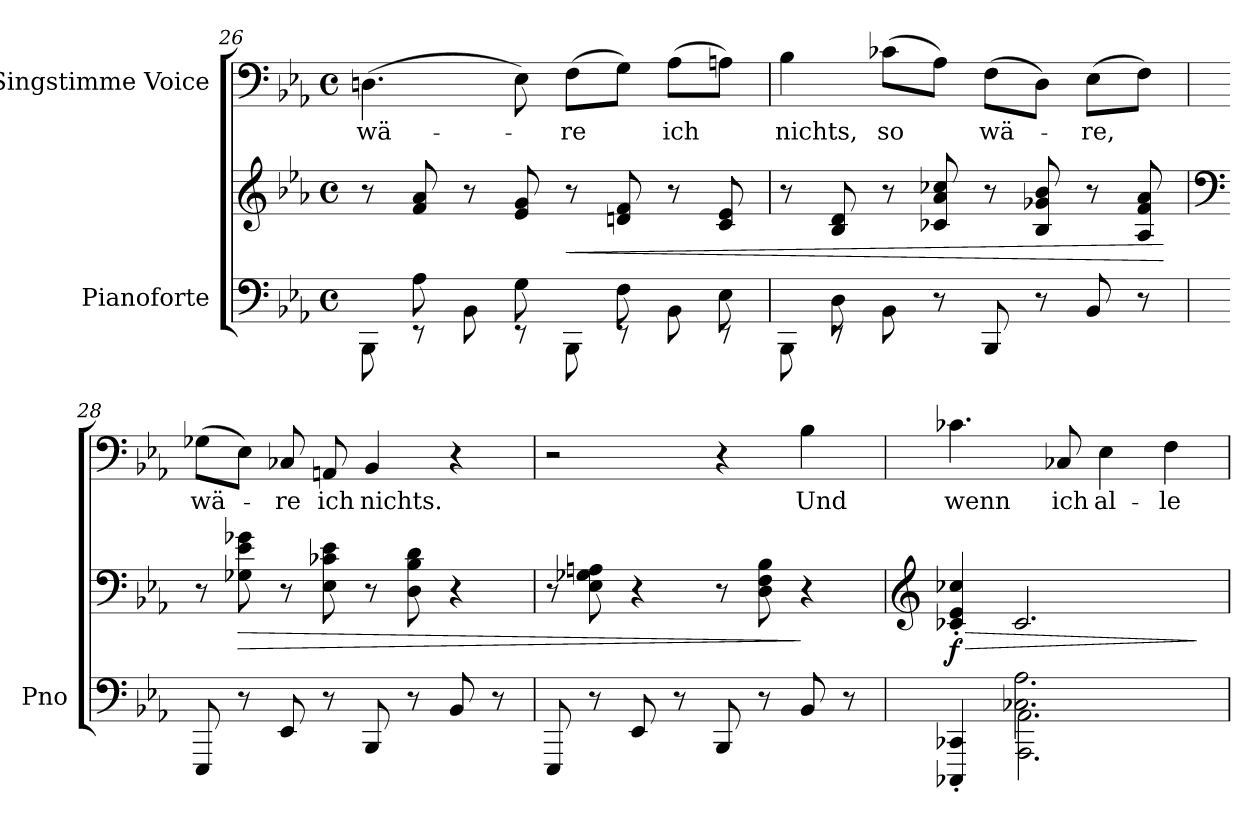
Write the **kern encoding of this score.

**kern	**kern	**dynam	**kern	**text
*part2	*part2	*part2	*part1	*part1
*staff3	*staff2	*staff2/3	*staff1	*staff1
*I"Pianoforte	*	*	*I"Singstimme Voice	*
*I'Pno	*	*	*	*
!!LO:LB:g=z
*clefF4	*clefG2	*	*clefF4	*
*k[b-e-a-]	*k[b-e-a-]	*	*k[b-e-a-]	*
*M4/4	*M4/4	*	*M4/4	*
*met(c)	*met(c)	*	*met(c)	*
=26	=26	=26	=26	=26
*^	*	*	*	*
!	!	!	!	!	!LO:LY:b
8ryy	8BBB-\	8r	.	(4.Dn\	wä-
8A-\	8r	8f/ 8a-/	.	.	.
8ryy	8BB-\	8r	.	.	.
8G\	8r	8e-/ 8g/	.	8E-\)	.
!	!	!	!LO:HP:b	!	!LO:LY:b
8ryy	8BBB-\	8r	<	(8F\L	-re
8F\	8r	8dn/ 8f/	.	8G\J)	.
!	!	!	!	!	!LO:LY:b
8ryy	8BB-\	8r	.	(8A-\L	ich
8E-\	8r	8c/ 8e-/	.	8An\J)	.
=27	=27	=27	=27	=27	=27
!	!	!	!	!	!LO:LY:b
8ryy	8BBB-\	8r	.	4B-\	nichts,
8D\	8r	8B-/ 8d/	.	.	.
!	!	!	!	!	!LO:LY:b
2.ryy	8BB-\	8r	.	(8c-X\L	so
.	8r	8c-X/ 8a-/ 8cc-X/	.	8A-\J)	.
!	!	!	!	!	!LO:LY:b
.	8BBB-/	8r	.	(8F\L	wä-
.	8r	8B-/ 8g-X/ 8b-/	.	8D\J)	.
!	!	!	!	!	!LO:LY:b
.	8BB-/	8r	.	(8E-\L	-re,
.	8r	8A-/ 8f/ 8a-/	.	8F\J)	.
*v	*v	*	*	*	*
.	.	[	.	.
=28	=28	=28	=28	=28
*	*clefF4	*	*	*
!	!	!	!	!LO:LY:b
8EEE-/	8r	.	(8G-X\L	wä-
!	!	!LO:HP:b	!	!
8r	8G-X\ 8e-\ 8g-X\	>	8E-\J)	.
!	!	!	!	!LO:LY:b
8EE-/	8r	.	8C-X/	-re
!	!	!	!	!LO:LY:b
8r	8E-\ 8c-X\ 8e-\	.	8AAn/	ich
!	!	!	!	!LO:LY:b
8BBB-/	8r	.	4BB-/	nichts.
8r	8D\ 8B-\ 8d\	.	.	.
8BB-/	4r	.	4r	.
8r	.	.	.	.
!!LO:PB:g=z
=29	=29	=29	=29	=29
8EEE-/	8r	.	2r	.
8r	8E-\ 8G-X\ 8An\	.	.	.
8EE-/	4r	.	.	.
8r	.	.	.	.
8BBB-/	8r	.	4r	.
8r	8D\ 8F\ 8B-\	.	.	.
!	!	!	!	!LO:LY:b
8BB-/	4r	]	4B-\	Und
8r	.	.	.	.
!!LO:PB:g=z
=30	=30	=30	=30	=30
*	*clefG2	*	*	*
*^	*	*	*	*
!	!	!	!LO:HP:b	!	!LO:LY:b
!	!	!	!LO:DY:n=1:b	!	!
4ryy	4CCC-X/' 4CC-X/'	4c-X/' 4e-/' 4cc-X/'	> f	4.c-X\	wenn
2.C-X\ 2.A-\	2.AAA-\ 2.AA-\	2.c-/	.	.	.
!	!	!	!	!	!LO:LY:b
.	.	.	.	8C-X/	ich
!	!	!	!	!	!LO:LY:b
.	.	.	.	4E-\	al-
!	!	!	!	!	!LO:LY:b
.	.	.	.	4F\	-le
*v	*v	*	*	*	*
.	.	]	.	.
=	=	=	=	=
*-	*-	*-	*-	*-
